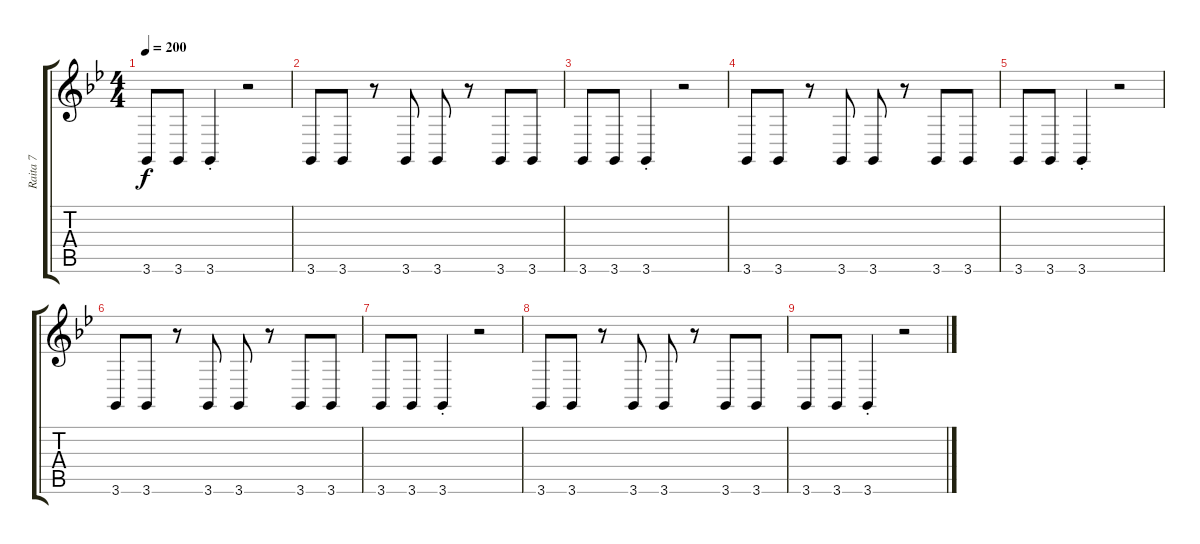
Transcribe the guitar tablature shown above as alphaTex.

\track ("Raita 7" "Raita 7") {instrument lead1square}
\staff {score tabs}
\tuning (E4 B3 G3 D3 A2 E2) {hide}
\ts (4 4)
\tempo 200
\clef g2
\ks bb
3.6.8{dy f} 3.6.8 3.6{st}.4 r.2 |
3.6.8 3.6.8 r.8 3.6.8 3.6.8 r.8 3.6.8 3.6.8 |
3.6.8 3.6.8 3.6{st}.4 r.2 |
3.6.8 3.6.8 r.8 3.6.8 3.6.8 r.8 3.6.8 3.6.8 |
3.6.8 3.6.8 3.6{st}.4 r.2 |
3.6.8 3.6.8 r.8 3.6.8 3.6.8 r.8 3.6.8 3.6.8 |
3.6.8 3.6.8 3.6{st}.4 r.2 |
3.6.8 3.6.8 r.8 3.6.8 3.6.8 r.8 3.6.8 3.6.8 |
3.6.8 3.6.8 3.6{st}.4 r.2
